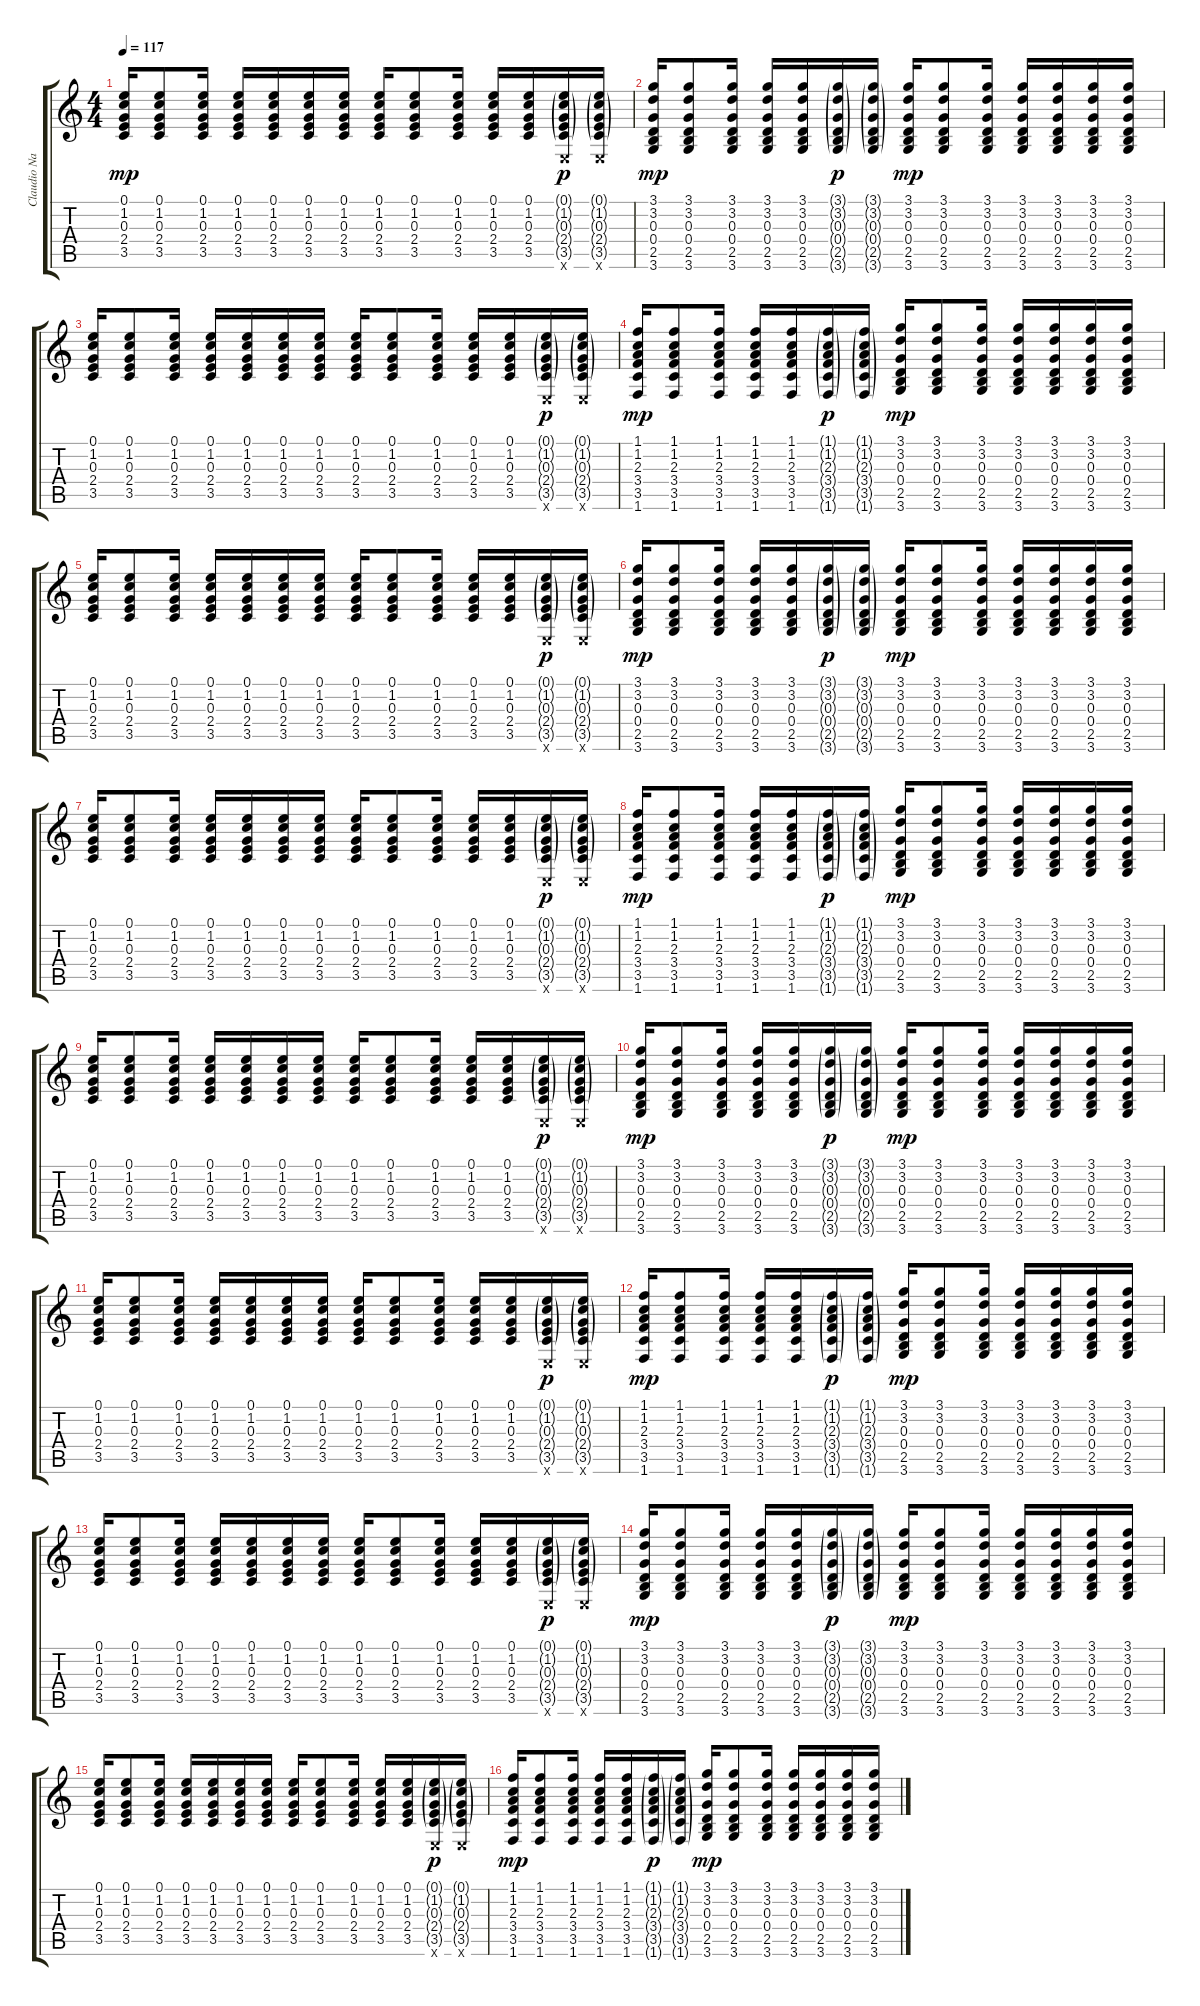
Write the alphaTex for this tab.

\track ("Claudio Narea" "Claudio Na") {instrument acousticguitarnylon}
\staff {score tabs}
\tuning (E4 B3 G3 D3 A2 E2) {hide}
\ts (4 4)
\tempo 117
\clef g2
\ks c
(0.1 1.2 0.3 2.4 3.5).16{dy mp} (0.1 1.2 0.3 2.4 3.5).8 (0.1 1.2 0.3 2.4 3.5).16 (0.1 1.2 0.3 2.4 3.5).16 (0.1 1.2 0.3 2.4 3.5).16 (0.1 1.2 0.3 2.4 3.5).16 (0.1 1.2 0.3 2.4 3.5).16 (0.1 1.2 0.3 2.4 3.5).16 (0.1 1.2 0.3 2.4 3.5).8 (0.1 1.2 0.3 2.4 3.5).16 (0.1 1.2 0.3 2.4 3.5).16 (0.1 1.2 0.3 2.4 3.5).16 (0.1{g} 1.2{g} 0.3{g} 2.4{g} 3.5{g} 0.6{x}).16{dy p} (0.1{g} 1.2{g} 0.3{g} 2.4{g} 3.5{g} 0.6{x}).16 |
(3.1 3.2 0.3 0.4 2.5 3.6).16{dy mp} (3.1 3.2 0.3 0.4 2.5 3.6).8 (3.1 3.2 0.3 0.4 2.5 3.6).16 (3.1 3.2 0.3 0.4 2.5 3.6).16 (3.1 3.2 0.3 0.4 2.5 3.6).16 (3.1{g} 3.2{g} 0.3{g} 0.4{g} 2.5{g} 3.6{g}).16{dy p} (3.1{g} 3.2{g} 0.3{g} 0.4{g} 2.5{g} 3.6{g}).16 (3.1 3.2 0.3 0.4 2.5 3.6).16{dy mp} (3.1 3.2 0.3 0.4 2.5 3.6).8 (3.1 3.2 0.3 0.4 2.5 3.6).16 (3.1 3.2 0.3 0.4 2.5 3.6).16 (3.1 3.2 0.3 0.4 2.5 3.6).16 (3.1 3.2 0.3 0.4 2.5 3.6).16 (3.1 3.2 0.3 0.4 2.5 3.6).16 |
(0.1 1.2 0.3 2.4 3.5).16 (0.1 1.2 0.3 2.4 3.5).8 (0.1 1.2 0.3 2.4 3.5).16 (0.1 1.2 0.3 2.4 3.5).16 (0.1 1.2 0.3 2.4 3.5).16 (0.1 1.2 0.3 2.4 3.5).16 (0.1 1.2 0.3 2.4 3.5).16 (0.1 1.2 0.3 2.4 3.5).16 (0.1 1.2 0.3 2.4 3.5).8 (0.1 1.2 0.3 2.4 3.5).16 (0.1 1.2 0.3 2.4 3.5).16 (0.1 1.2 0.3 2.4 3.5).16 (0.1{g} 1.2{g} 0.3{g} 2.4{g} 3.5{g} 0.6{x}).16{dy p} (0.1{g} 1.2{g} 0.3{g} 2.4{g} 3.5{g} 0.6{x}).16 |
(1.1 1.2 2.3 3.4 3.5 1.6).16{dy mp} (1.1 1.2 2.3 3.4 3.5 1.6).8 (1.1 1.2 2.3 3.4 3.5 1.6).16 (1.1 1.2 2.3 3.4 3.5 1.6).16 (1.1 1.2 2.3 3.4 3.5 1.6).16 (1.1{g} 1.2{g} 2.3{g} 3.4{g} 3.5{g} 1.6{g}).16{dy p} (1.1{g} 1.2{g} 2.3{g} 3.4{g} 3.5{g} 1.6{g}).16 (3.1 3.2 0.3 0.4 2.5 3.6).16{dy mp} (3.1 3.2 0.3 0.4 2.5 3.6).8 (3.1 3.2 0.3 0.4 2.5 3.6).16 (3.1 3.2 0.3 0.4 2.5 3.6).16 (3.1 3.2 0.3 0.4 2.5 3.6).16 (3.1 3.2 0.3 0.4 2.5 3.6).16 (3.1 3.2 0.3 0.4 2.5 3.6).16 |
(0.1 1.2 0.3 2.4 3.5).16 (0.1 1.2 0.3 2.4 3.5).8 (0.1 1.2 0.3 2.4 3.5).16 (0.1 1.2 0.3 2.4 3.5).16 (0.1 1.2 0.3 2.4 3.5).16 (0.1 1.2 0.3 2.4 3.5).16 (0.1 1.2 0.3 2.4 3.5).16 (0.1 1.2 0.3 2.4 3.5).16 (0.1 1.2 0.3 2.4 3.5).8 (0.1 1.2 0.3 2.4 3.5).16 (0.1 1.2 0.3 2.4 3.5).16 (0.1 1.2 0.3 2.4 3.5).16 (0.1{g} 1.2{g} 0.3{g} 2.4{g} 3.5{g} 0.6{x}).16{dy p} (0.1{g} 1.2{g} 0.3{g} 2.4{g} 3.5{g} 0.6{x}).16 |
(3.1 3.2 0.3 0.4 2.5 3.6).16{dy mp} (3.1 3.2 0.3 0.4 2.5 3.6).8 (3.1 3.2 0.3 0.4 2.5 3.6).16 (3.1 3.2 0.3 0.4 2.5 3.6).16 (3.1 3.2 0.3 0.4 2.5 3.6).16 (3.1{g} 3.2{g} 0.3{g} 0.4{g} 2.5{g} 3.6{g}).16{dy p} (3.1{g} 3.2{g} 0.3{g} 0.4{g} 2.5{g} 3.6{g}).16 (3.1 3.2 0.3 0.4 2.5 3.6).16{dy mp} (3.1 3.2 0.3 0.4 2.5 3.6).8 (3.1 3.2 0.3 0.4 2.5 3.6).16 (3.1 3.2 0.3 0.4 2.5 3.6).16 (3.1 3.2 0.3 0.4 2.5 3.6).16 (3.1 3.2 0.3 0.4 2.5 3.6).16 (3.1 3.2 0.3 0.4 2.5 3.6).16 |
(0.1 1.2 0.3 2.4 3.5).16 (0.1 1.2 0.3 2.4 3.5).8 (0.1 1.2 0.3 2.4 3.5).16 (0.1 1.2 0.3 2.4 3.5).16 (0.1 1.2 0.3 2.4 3.5).16 (0.1 1.2 0.3 2.4 3.5).16 (0.1 1.2 0.3 2.4 3.5).16 (0.1 1.2 0.3 2.4 3.5).16 (0.1 1.2 0.3 2.4 3.5).8 (0.1 1.2 0.3 2.4 3.5).16 (0.1 1.2 0.3 2.4 3.5).16 (0.1 1.2 0.3 2.4 3.5).16 (0.1{g} 1.2{g} 0.3{g} 2.4{g} 3.5{g} 0.6{x}).16{dy p} (0.1{g} 1.2{g} 0.3{g} 2.4{g} 3.5{g} 0.6{x}).16 |
(1.1 1.2 2.3 3.4 3.5 1.6).16{dy mp} (1.1 1.2 2.3 3.4 3.5 1.6).8 (1.1 1.2 2.3 3.4 3.5 1.6).16 (1.1 1.2 2.3 3.4 3.5 1.6).16 (1.1 1.2 2.3 3.4 3.5 1.6).16 (1.1{g} 1.2{g} 2.3{g} 3.4{g} 3.5{g} 1.6{g}).16{dy p} (1.1{g} 1.2{g} 2.3{g} 3.4{g} 3.5{g} 1.6{g}).16 (3.1 3.2 0.3 0.4 2.5 3.6).16{dy mp} (3.1 3.2 0.3 0.4 2.5 3.6).8 (3.1 3.2 0.3 0.4 2.5 3.6).16 (3.1 3.2 0.3 0.4 2.5 3.6).16 (3.1 3.2 0.3 0.4 2.5 3.6).16 (3.1 3.2 0.3 0.4 2.5 3.6).16 (3.1 3.2 0.3 0.4 2.5 3.6).16 |
(0.1 1.2 0.3 2.4 3.5).16 (0.1 1.2 0.3 2.4 3.5).8 (0.1 1.2 0.3 2.4 3.5).16 (0.1 1.2 0.3 2.4 3.5).16 (0.1 1.2 0.3 2.4 3.5).16 (0.1 1.2 0.3 2.4 3.5).16 (0.1 1.2 0.3 2.4 3.5).16 (0.1 1.2 0.3 2.4 3.5).16 (0.1 1.2 0.3 2.4 3.5).8 (0.1 1.2 0.3 2.4 3.5).16 (0.1 1.2 0.3 2.4 3.5).16 (0.1 1.2 0.3 2.4 3.5).16 (0.1{g} 1.2{g} 0.3{g} 2.4{g} 3.5{g} 0.6{x}).16{dy p} (0.1{g} 1.2{g} 0.3{g} 2.4{g} 3.5{g} 0.6{x}).16 |
(3.1 3.2 0.3 0.4 2.5 3.6).16{dy mp} (3.1 3.2 0.3 0.4 2.5 3.6).8 (3.1 3.2 0.3 0.4 2.5 3.6).16 (3.1 3.2 0.3 0.4 2.5 3.6).16 (3.1 3.2 0.3 0.4 2.5 3.6).16 (3.1{g} 3.2{g} 0.3{g} 0.4{g} 2.5{g} 3.6{g}).16{dy p} (3.1{g} 3.2{g} 0.3{g} 0.4{g} 2.5{g} 3.6{g}).16 (3.1 3.2 0.3 0.4 2.5 3.6).16{dy mp} (3.1 3.2 0.3 0.4 2.5 3.6).8 (3.1 3.2 0.3 0.4 2.5 3.6).16 (3.1 3.2 0.3 0.4 2.5 3.6).16 (3.1 3.2 0.3 0.4 2.5 3.6).16 (3.1 3.2 0.3 0.4 2.5 3.6).16 (3.1 3.2 0.3 0.4 2.5 3.6).16 |
(0.1 1.2 0.3 2.4 3.5).16 (0.1 1.2 0.3 2.4 3.5).8 (0.1 1.2 0.3 2.4 3.5).16 (0.1 1.2 0.3 2.4 3.5).16 (0.1 1.2 0.3 2.4 3.5).16 (0.1 1.2 0.3 2.4 3.5).16 (0.1 1.2 0.3 2.4 3.5).16 (0.1 1.2 0.3 2.4 3.5).16 (0.1 1.2 0.3 2.4 3.5).8 (0.1 1.2 0.3 2.4 3.5).16 (0.1 1.2 0.3 2.4 3.5).16 (0.1 1.2 0.3 2.4 3.5).16 (0.1{g} 1.2{g} 0.3{g} 2.4{g} 3.5{g} 0.6{x}).16{dy p} (0.1{g} 1.2{g} 0.3{g} 2.4{g} 3.5{g} 0.6{x}).16 |
(1.1 1.2 2.3 3.4 3.5 1.6).16{dy mp} (1.1 1.2 2.3 3.4 3.5 1.6).8 (1.1 1.2 2.3 3.4 3.5 1.6).16 (1.1 1.2 2.3 3.4 3.5 1.6).16 (1.1 1.2 2.3 3.4 3.5 1.6).16 (1.1{g} 1.2{g} 2.3{g} 3.4{g} 3.5{g} 1.6{g}).16{dy p} (1.1{g} 1.2{g} 2.3{g} 3.4{g} 3.5{g} 1.6{g}).16 (3.1 3.2 0.3 0.4 2.5 3.6).16{dy mp} (3.1 3.2 0.3 0.4 2.5 3.6).8 (3.1 3.2 0.3 0.4 2.5 3.6).16 (3.1 3.2 0.3 0.4 2.5 3.6).16 (3.1 3.2 0.3 0.4 2.5 3.6).16 (3.1 3.2 0.3 0.4 2.5 3.6).16 (3.1 3.2 0.3 0.4 2.5 3.6).16 |
(0.1 1.2 0.3 2.4 3.5).16 (0.1 1.2 0.3 2.4 3.5).8 (0.1 1.2 0.3 2.4 3.5).16 (0.1 1.2 0.3 2.4 3.5).16 (0.1 1.2 0.3 2.4 3.5).16 (0.1 1.2 0.3 2.4 3.5).16 (0.1 1.2 0.3 2.4 3.5).16 (0.1 1.2 0.3 2.4 3.5).16 (0.1 1.2 0.3 2.4 3.5).8 (0.1 1.2 0.3 2.4 3.5).16 (0.1 1.2 0.3 2.4 3.5).16 (0.1 1.2 0.3 2.4 3.5).16 (0.1{g} 1.2{g} 0.3{g} 2.4{g} 3.5{g} 0.6{x}).16{dy p} (0.1{g} 1.2{g} 0.3{g} 2.4{g} 3.5{g} 0.6{x}).16 |
(3.1 3.2 0.3 0.4 2.5 3.6).16{dy mp} (3.1 3.2 0.3 0.4 2.5 3.6).8 (3.1 3.2 0.3 0.4 2.5 3.6).16 (3.1 3.2 0.3 0.4 2.5 3.6).16 (3.1 3.2 0.3 0.4 2.5 3.6).16 (3.1{g} 3.2{g} 0.3{g} 0.4{g} 2.5{g} 3.6{g}).16{dy p} (3.1{g} 3.2{g} 0.3{g} 0.4{g} 2.5{g} 3.6{g}).16 (3.1 3.2 0.3 0.4 2.5 3.6).16{dy mp} (3.1 3.2 0.3 0.4 2.5 3.6).8 (3.1 3.2 0.3 0.4 2.5 3.6).16 (3.1 3.2 0.3 0.4 2.5 3.6).16 (3.1 3.2 0.3 0.4 2.5 3.6).16 (3.1 3.2 0.3 0.4 2.5 3.6).16 (3.1 3.2 0.3 0.4 2.5 3.6).16 |
(0.1 1.2 0.3 2.4 3.5).16 (0.1 1.2 0.3 2.4 3.5).8 (0.1 1.2 0.3 2.4 3.5).16 (0.1 1.2 0.3 2.4 3.5).16 (0.1 1.2 0.3 2.4 3.5).16 (0.1 1.2 0.3 2.4 3.5).16 (0.1 1.2 0.3 2.4 3.5).16 (0.1 1.2 0.3 2.4 3.5).16 (0.1 1.2 0.3 2.4 3.5).8 (0.1 1.2 0.3 2.4 3.5).16 (0.1 1.2 0.3 2.4 3.5).16 (0.1 1.2 0.3 2.4 3.5).16 (0.1{g} 1.2{g} 0.3{g} 2.4{g} 3.5{g} 0.6{x}).16{dy p} (0.1{g} 1.2{g} 0.3{g} 2.4{g} 3.5{g} 0.6{x}).16 |
(1.1 1.2 2.3 3.4 3.5 1.6).16{dy mp} (1.1 1.2 2.3 3.4 3.5 1.6).8 (1.1 1.2 2.3 3.4 3.5 1.6).16 (1.1 1.2 2.3 3.4 3.5 1.6).16 (1.1 1.2 2.3 3.4 3.5 1.6).16 (1.1{g} 1.2{g} 2.3{g} 3.4{g} 3.5{g} 1.6{g}).16{dy p} (1.1{g} 1.2{g} 2.3{g} 3.4{g} 3.5{g} 1.6{g}).16 (3.1 3.2 0.3 0.4 2.5 3.6).16{dy mp} (3.1 3.2 0.3 0.4 2.5 3.6).8 (3.1 3.2 0.3 0.4 2.5 3.6).16 (3.1 3.2 0.3 0.4 2.5 3.6).16 (3.1 3.2 0.3 0.4 2.5 3.6).16 (3.1 3.2 0.3 0.4 2.5 3.6).16 (3.1 3.2 0.3 0.4 2.5 3.6).16
